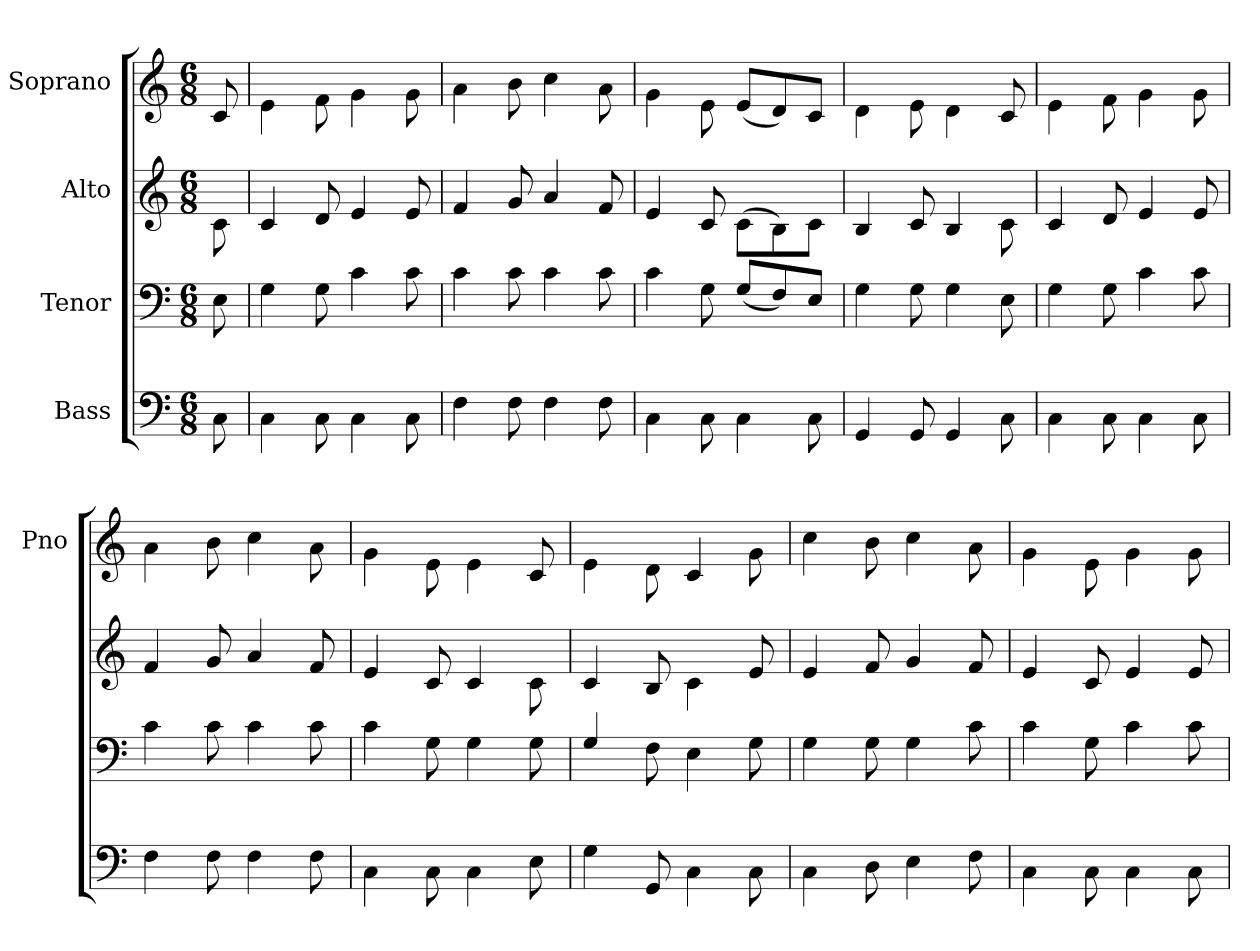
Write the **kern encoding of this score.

**kern	**kern	**kern	**kern
*part4	*part3	*part2	*part1
*staff4	*staff3	*staff2	*staff1
*I"Bass	*I"Tenor	*I"Alto	*I"Soprano
*	*	*	*I'Pno
*clefF4	*clefF4	*clefG2	*clefG2
*k[]	*k[]	*k[]	*k[]
*M6/8	*M6/8	*M6/8	*M6/8
=	=	=	=
8C\	8E\	8c\	8c/
=	=	=	=
4C\	4G\	4c/	4e\
8C\	8G\	8d/	8f\
4C\	4c\	4e/	4g\
8C\	8c\	8e/	8g\
=	=	=	=
4F\	4c\	4f/	4a\
8F\	8c\	8g/	8b\
4F\	4c\	4a/	4cc\
8F\	8c\	8f/	8a\
=	=	=	=
4C\	4c\	4e/	4g\
8C\	8G\	8c/	8e\
4C\	(>8G/L	(<8c\L	(>8e/L
.	8F/)	8B\)	8d/)
8C\	8E/J	8c\J	8c/J
=	=	=	=
4GG/	4G\	4B/	4d\
8GG/	8G\	8c/	8e\
4GG/	4G\	4B/	4d\
8C\	8E\	8c\	8c/
=	=	=	=
4C\	4G\	4c/	4e\
8C\	8G\	8d/	8f\
4C\	4c\	4e/	4g\
8C\	8c\	8e/	8g\
=	=	=	=
4F\	4c\	4f/	4a\
8F\	8c\	8g/	8b\
4F\	4c\	4a/	4cc\
8F\	8c\	8f/	8a\
=	=	=	=
4C\	4c\	4e/	4g\
8C\	8G\	8c/	8e\
4C\	4G\	4c/	4e\
8E\	8G\	8c\	8c/
=	=	=	=
4G\	4G/	4c/	4e\
8GG/	8F\	8B/	8d\
4C\	4E\	4c\	4c/
8C\	8G\	8e/	8g\
=	=	=	=
4C\	4G\	4e/	4cc\
8D\	8G\	8f/	8b\
4E\	4G\	4g/	4cc\
8F\	8c\	8f/	8a\
=	=	=	=
4C\	4c\	4e/	4g\
8C\	8G\	8c/	8e\
4C\	4c\	4e/	4g\
8C\	8c\	8e/	8g\
=	=	=	=
*-	*-	*-	*-
